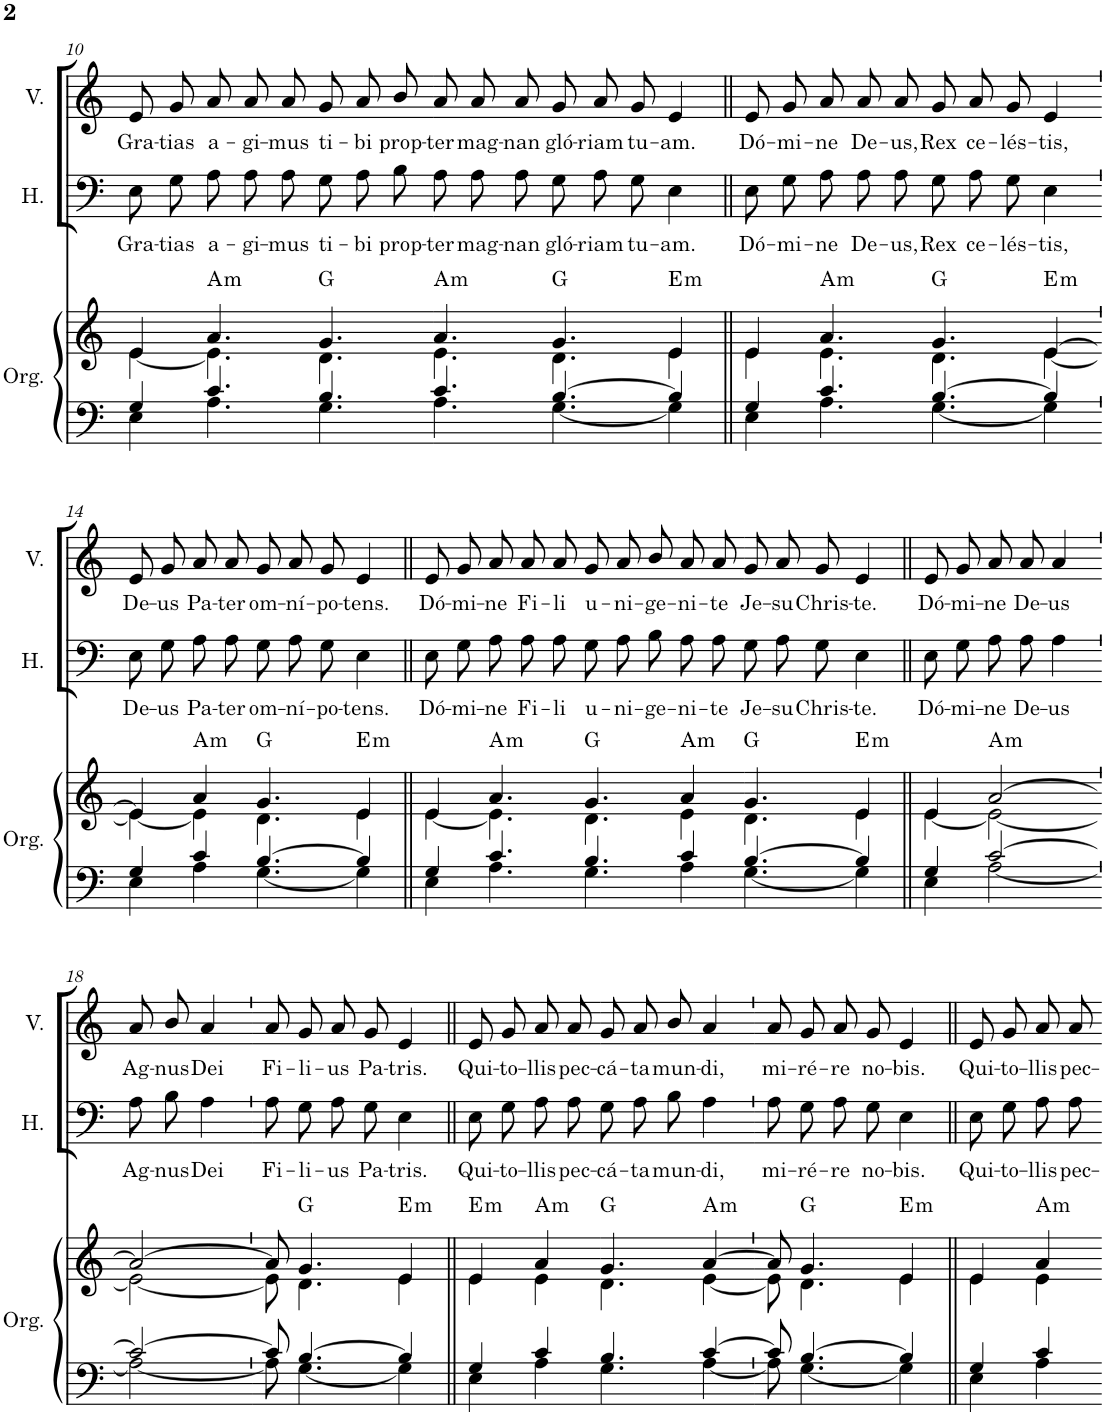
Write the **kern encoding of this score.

**kern	**kern	**harte	**kern	**text	**kern	**text
*part3	*part3	*part3	*part2	*part2	*part1	*part1
*staff4	*staff3	*	*staff2	*staff2	*staff1	*staff1
*I"Órgano	*	*	*I"Hombres	*	*I"Mujeres	*
*	*	*	*I'H.	*	*	*
!!LO:PB:g=z
*clefF4	*clefG2	*	*clefF4	*	*clefG2	*
*k[]	*k[]	*	*k[]	*	*k[]	*
*M4/4	*M4/4	*	*M4/4	*	*M4/4	*
=10	=10	=10	=10	=10	=10	=10
*^	*^	*	*	*	*	*
!	!	!	!	!	!	!LO:LY:b	!	!LO:LY:b
4G/	4E\	4e/	[4e\	.	8E\L	Gra-	8e/L	Gra-
!	!	!	!	!	!	!LO:LY:b	!	!LO:LY:b
.	.	.	.	.	8G\J	-tias	8g/J	-tias
!	!	!	!	!LO:H:kt=m	!	!LO:LY:b	!	!LO:LY:b
4.c/	4.A\	4.a/	4.e\]	A:min	8A\L	a-	8a/L	a-
!	!	!	!	!	!	!LO:LY:b	!	!LO:LY:b
.	.	.	.	.	8A\J	-gi-	8a/J	-gi-
!	!	!	!	!	!	!LO:LY:b	!	!LO:LY:b
.	.	.	.	.	8A\L	-mus	8a/L	-mus
!	!	!	!	!	!	!LO:LY:b	!	!LO:LY:b
4.B/	4.G\	4.g/	4.d\	G:maj	8G\J	ti-	8g/J	ti-
!	!	!	!	!	!	!LO:LY:b	!	!LO:LY:b
.	.	.	.	.	8A\L	-bi	8a/L	-bi
!	!	!	!	!	!	!LO:LY:b	!	!LO:LY:b
.	.	.	.	.	8B\J	prop-	8b/J	prop-
=11-	=11-	=11-	=11-	=11-	=11-	=11-	=11-	=11-
!	!	!	!	!LO:H:kt=m	!	!LO:LY:b	!	!LO:LY:b
4.c/	4.A\	4.a/	4.e\	A:min	8A\L	-ter	8a/L	-ter
!	!	!	!	!	!	!LO:LY:b	!	!LO:LY:b
.	.	.	.	.	8A\J	mag-	8a/J	mag-
!	!	!	!	!	!	!LO:LY:b	!	!LO:LY:b
.	.	.	.	.	8A\L	-nan	8a/L	-nan
!	!	!	!	!	!	!LO:LY:b	!	!LO:LY:b
[4.B/	[4.G\	4.g/	4.d\	G:maj	8G\J	gló-	8g/J	gló-
!	!	!	!	!	!	!LO:LY:b	!	!LO:LY:b
.	.	.	.	.	8A\L	-riam	8a/L	-riam
!	!	!	!	!	!	!LO:LY:b	!	!LO:LY:b
.	.	.	.	.	8G\J	tu-	8g/J	tu-
!	!	!	!	!LO:H:kt=m	!	!LO:LY:b	!	!LO:LY:b
4B/]	4G\]	4e/	4e\	E:min	4E\	-am.	4e/	-am.
=12||	=12||	=12||	=12||	=12||	=12||	=12||	=12||	=12||
!	!	!	!	!	!	!LO:LY:b	!	!LO:LY:b
4G/	4E\	4e/	4e\	.	8E\	Dó-	8e/	Dó-
!	!	!	!	!	!	!LO:LY:b	!	!LO:LY:b
.	.	.	.	.	8G\L	-mi-	8g/L	-mi-
!	!	!	!	!LO:H:kt=m	!	!LO:LY:b	!	!LO:LY:b
4.c/	4.A\	4.a/	4.e\	A:min	8A\J	-ne	8a/J	-ne
!	!	!	!	!	!	!LO:LY:b	!	!LO:LY:b
.	.	.	.	.	8A\L	De-	8a/L	De-
!	!	!	!	!	!	!LO:LY:b	!	!LO:LY:b
.	.	.	.	.	8A\J	-us,	8a/J	-us,
=13-	=13-	=13-	=13-	=13-	=13-	=13-	=13-	=13-
!	!	!	!	!	!	!LO:LY:b	!	!LO:LY:b
[4.B/	[4.G\	4.g/	4.d\	G:maj	8G\L	Rex	8g/L	Rex
!	!	!	!	!	!	!LO:LY:b	!	!LO:LY:b
.	.	.	.	.	8A\J	ce-	8a/J	ce-
!	!	!	!	!	!	!LO:LY:b	!	!LO:LY:b
.	.	.	.	.	8G\	-lés-	8g/	-lés-
!	!	!	!	!LO:H:kt=m	!	!LO:LY:b	!	!LO:LY:b
4B/]	4G\]	[4e/	[4e\	E:min	4E\	-tis,	4e/	-tis,
!!LO:LB:g=z
=14`	=14`	=14`	=14`	=14`	=14`	=14`	=14`	=14`
!	!	!	!	!	!	!LO:LY:b	!	!LO:LY:b
4G/	4E\	4e/]	4e\_	.	8E\L	De-	8e/L	De-
!	!	!	!	!	!	!LO:LY:b	!	!LO:LY:b
.	.	.	.	.	8G\J	-us	8g/J	-us
!	!	!	!	!LO:H:kt=m	!	!LO:LY:b	!	!LO:LY:b
4c/	4A\	4a/	4e\]	A:min	8A\L	Pa-	8a/L	Pa-
!	!	!	!	!	!	!LO:LY:b	!	!LO:LY:b
.	.	.	.	.	8A\J	-ter	8a/J	-ter
!	!	!	!	!	!	!LO:LY:b	!	!LO:LY:b
[4.B/	[4.G\	4.g/	4.d\	G:maj	8G\L	om-	8g/L	om-
!	!	!	!	!	!	!LO:LY:b	!	!LO:LY:b
.	.	.	.	.	8A\J	-ní-	8a/J	-ní-
!	!	!	!	!	!	!LO:LY:b	!	!LO:LY:b
.	.	.	.	.	8G\L	-po-	8g/L	-po-
!	!	!	!	!LO:H:kt=m	!	!LO:LY:b	!	!LO:LY:b
8B/_	8G\_	[8e/	[8e\	E:min	[8E\J	-tens.	[8e/J	-tens.
=15||	=15||	=15||	=15||	=15||	=15||	=15||	=15||	=15||
!	!	!	!	!	!	!LO:LY:b	!	!LO:LY:b
*	*	*^	*^	*	*	*	*	*
4G/	4E\	4e/	[4e\	2ryy	1ryy	.	8E\	Dó-	8e/	Dó-
.	.	.	.	.	.	.	8E\]	.	8e/]	.
!	!	!	!	!	!	!LO:H:kt=m	!	!LO:LY:b	!	!LO:LY:b
8B/]	8G\]	8e/]	8e\]	.	.	A:min	8G\	-mi-	8g/	-mi-
!	!	!	!	!	!	!	!	!LO:LY:b	!	!LO:LY:b
4.c/	4.A\	4.a/	4.e\]	.	.	.	8A\	-ne	8a/	-ne
!	!	!	!	!	!	!	!	!LO:LY:b	!	!LO:LY:b
.	.	.	.	8ryy	.	.	8A\	Fi-	8a/	Fi-
!	!	!	!	!	!	!	!	!LO:LY:b	!	!LO:LY:b
.	.	.	.	2.ryy	.	G:maj	8A\	-li	8a/	-li
!	!	!	!	!	!	!	!	!LO:LY:b	!	!LO:LY:b
4.B/	4.G\	4.g/	4.d\	.	.	.	8G\	u-	8g/	u-
!	!	!	!	!	!	!	!	!LO:LY:b	!	!LO:LY:b
.	.	.	.	.	.	.	8A\	-ni-	8a/	-ni-
!	!	!	!	!	!	!LO:H:kt=m	!	!LO:LY:b	!	!LO:LY:b
.	.	.	.	.	4.ryy	A:min	8B\	-ge-	8b/	-ge-
!	!	!	!	!	!	!	!	!LO:LY:b	!	!LO:LY:b
4c/	4A\	4a/	4e\	.	.	.	8A\	-ni-	8a/	-ni-
!	!	!	!	!	!	!	!	!LO:LY:b	!	!LO:LY:b
.	.	.	.	.	.	.	8A\	-te	8a/	-te
=16-	=16-	=16-	=16-	=16-	=16-	=16-	=16-	=16-	=16-	=16-
!	!	!	!	!	!	!	!	!LO:LY:b	!	!LO:LY:b
*	*	*	*v	*v	*v	*	*	*	*	*
[4.B/	[4.G\	4.g/	4.d\	G:maj	8G\	-Je-	8g/	-Je-
!	!	!	!	!	!	!LO:LY:b	!	!LO:LY:b
.	.	.	.	.	8A\L	-su	8a/L	-su
!	!	!	!	!	!	!LO:LY:b	!	!LO:LY:b
.	.	.	.	.	8G\J	Chris-	8g/J	Chris-
!	!	!	!	!LO:H:kt=m	!	!LO:LY:b	!	!LO:LY:b
4B/]	4G\]	4e/	4e\	E:min	4E\	-te.	4e/	-te.
=17||	=17||	=17||	=17||	=17||	=17||	=17||	=17||	=17||
!	!	!	!	!	!	!LO:LY:b	!	!LO:LY:b
4G/	4E\	4e/	[4e\	.	8E\L	Dó-	8e/L	Dó-
!	!	!	!	!	!	!LO:LY:b	!	!LO:LY:b
.	.	.	.	.	8G\J	-mi-	8g/J	-mi-
!	!	!	!	!LO:H:kt=m	!	!LO:LY:b	!	!LO:LY:b
[2c/	[2A\	[2a/	2e\_	A:min	8A\L	-ne	8a/L	-ne
!	!	!	!	!	!	!LO:LY:b	!	!LO:LY:b
.	.	.	.	.	8A\J	De-	8a/J	De-
!	!	!	!	!	!	!LO:LY:b	!	!LO:LY:b
.	.	.	.	.	4A\	-us	4a/	-us
!!LO:LB:g=z
=18`	=18`	=18`	=18`	=18`	=18`	=18`	=18`	=18`
!	!	!	!	!	!	!LO:LY:b	!	!LO:LY:b
2c/_	2A\_	2a/_	2e\_	.	8A\L	Ag-	8a/L	Ag-
!	!	!	!	!	!	!LO:LY:b	!	!LO:LY:b
.	.	.	.	.	8B\J	-nus	8b/J	-nus
!	!	!	!	!	!	!LO:LY:b	!	!LO:LY:b
.	.	.	.	.	4A\	Dei	4a/	Dei
=19`	=19`	=19`	=19`	=19`	=19`	=19`	=19`	=19`
!	!	!	!	!	!	!LO:LY:b	!	!LO:LY:b
8c/]	8A\]	8a/]	8e\]	.	8A\L	Fi-	8a/L	Fi-
!	!	!	!	!	!	!LO:LY:b	!	!LO:LY:b
[4.B/	[4.G\	4.g/	4.d\	G:maj	8G\J	-li-	8g/J	-li-
!	!	!	!	!	!	!LO:LY:b	!	!LO:LY:b
.	.	.	.	.	8A\L	-us	8a/L	-us
!	!	!	!	!	!	!LO:LY:b	!	!LO:LY:b
.	.	.	.	.	8G\J	Pa-	8g/J	Pa-
!	!	!	!	!LO:H:kt=m	!	!LO:LY:b	!	!LO:LY:b
4B/]	4G\]	4e/	4e\	E:min	4E\	-tris.	4e/	-tris.
=20||	=20||	=20||	=20||	=20||	=20||	=20||	=20||	=20||
!	!	!	!	!LO:H:kt=m	!	!LO:LY:b	!	!LO:LY:b
4G/	4E\	4e/	4e\	E:min	8E\L	Qui-	8e/L	Qui-
!	!	!	!	!	!	!LO:LY:b	!	!LO:LY:b
.	.	.	.	.	8G\J	-to-	8g/J	-to-
!	!	!	!	!LO:H:kt=m	!	!LO:LY:b	!	!LO:LY:b
4c/	4A\	4a/	4e\	A:min	8A\L	-llis	8a/L	-llis
!	!	!	!	!	!	!LO:LY:b	!	!LO:LY:b
.	.	.	.	.	8A\J	pec-	8a/J	pec-
=21-	=21-	=21-	=21-	=21-	=21-	=21-	=21-	=21-
!	!	!	!	!	!	!LO:LY:b	!	!LO:LY:b
4.B/	4.G\	4.g/	4.d\	G:maj	8G\L	-cá-	8g/L	-cá-
!	!	!	!	!	!	!LO:LY:b	!	!LO:LY:b
.	.	.	.	.	8A\J	-ta	8a/J	-ta
!	!	!	!	!	!	!LO:LY:b	!	!LO:LY:b
.	.	.	.	.	8B\	mun-	8b/	mun-
!	!	!	!	!LO:H:kt=m	!	!LO:LY:b	!	!LO:LY:b
[4c/	[4A\	[4a/	[4e\	A:min	4A\	-di,	4a/	-di,
=22`	=22`	=22`	=22`	=22`	=22`	=22`	=22`	=22`
!	!	!	!	!	!	!LO:LY:b	!	!LO:LY:b
8c/]	8A\]	8a/]	8e\]	.	8A\L	-mi-	8a/L	-mi-
!	!	!	!	!	!	!LO:LY:b	!	!LO:LY:b
[4.B/	[4.G\	4.g/	4.d\	G:maj	8G\J	-ré-	8g/J	-ré-
!	!	!	!	!	!	!LO:LY:b	!	!LO:LY:b
.	.	.	.	.	8A\L	-re	8a/L	-re
!	!	!	!	!	!	!LO:LY:b	!	!LO:LY:b
.	.	.	.	.	8G\J	no-	8g/J	no-
!	!	!	!	!LO:H:kt=m	!	!LO:LY:b	!	!LO:LY:b
4B/]	4G\]	4e/	4e\	E:min	4E\	-bis.	4e/	-bis.
=23||	=23||	=23||	=23||	=23||	=23||	=23||	=23||	=23||
!	!	!	!	!	!	!LO:LY:b	!	!LO:LY:b
4G/	4E\	4e/	4e\	.	8E\L	Qui-	8e/L	Qui-
!	!	!	!	!	!	!LO:LY:b	!	!LO:LY:b
.	.	.	.	.	8G\J	-to-	8g/J	-to-
!	!	!	!	!LO:H:kt=m	!	!LO:LY:b	!	!LO:LY:b
4c/	4A\	4a/	4e\	A:min	8A\L	-llis	8a/L	-llis
!	!	!	!	!	!	!LO:LY:b	!	!LO:LY:b
.	.	.	.	.	8A\J	pec-	8a/J	pec-
*v	*v	*	*	*	*	*	*	*
*	*v	*v	*	*	*	*	*
=-	=-	=-	=-	=-	=-	=-
*-	*-	*-	*-	*-	*-	*-
